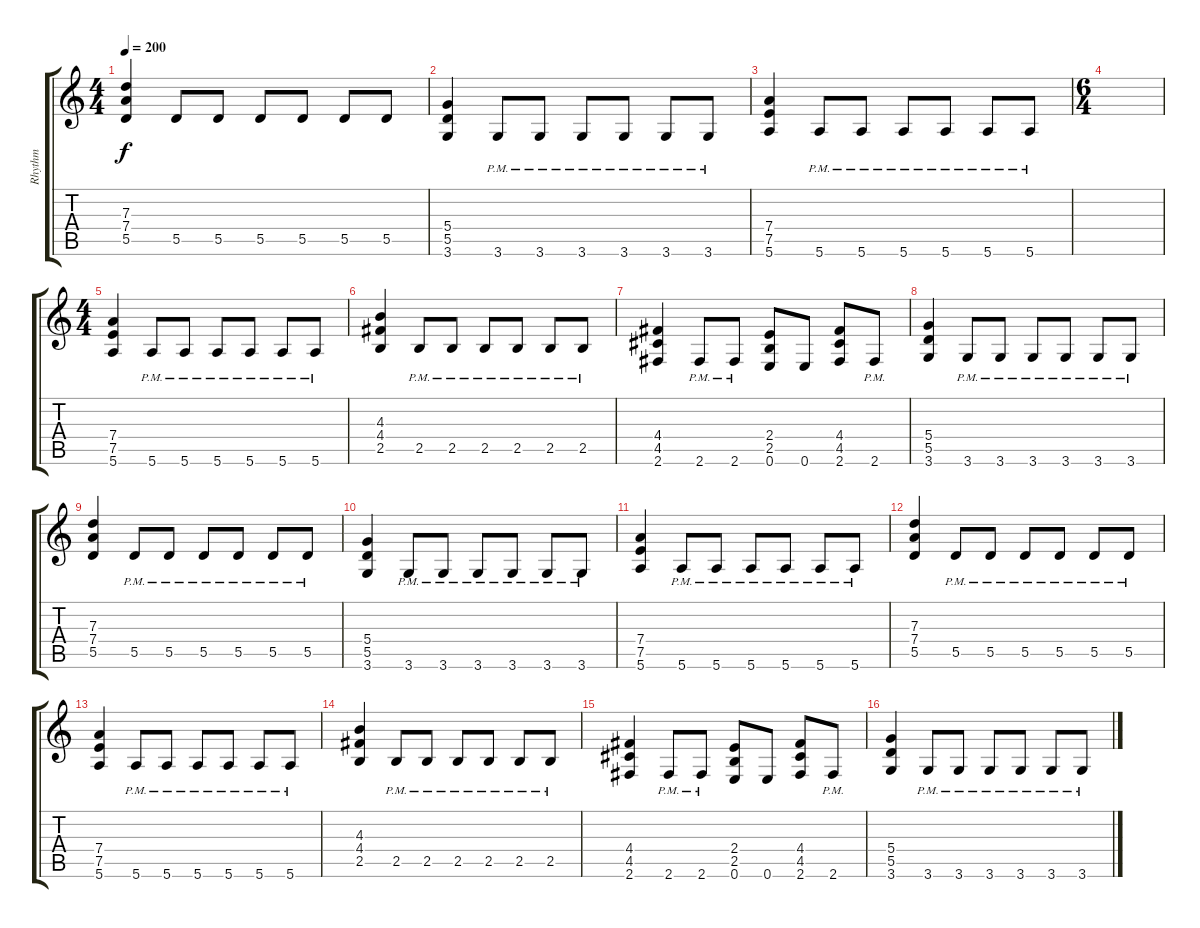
\track ("Rhythm" "Rhythm") {instrument distortionguitar}
\staff {score tabs}
\tuning (E4 B3 G3 D3 A2 E2) {hide}
\ts (4 4)
\tempo 200
\clef g2
\ks c
(7.3 7.4 5.5).4{dy f} 5.5.8 5.5.8 5.5.8 5.5.8 5.5.8 5.5.8 |
(5.4 5.5 3.6).4 3.6{pm}.8 3.6{pm}.8 3.6{pm}.8 3.6{pm}.8 3.6{pm}.8 3.6{pm}.8 |
(7.4 7.5 5.6).4 5.6{pm}.8 5.6{pm}.8 5.6{pm}.8 5.6{pm}.8 5.6{pm}.8 5.6{pm}.8 |
\ts (6 4)
|
\ts (4 4)
(7.4 7.5 5.6).4 5.6{pm}.8 5.6{pm}.8 5.6{pm}.8 5.6{pm}.8 5.6{pm}.8 5.6{pm}.8 |
(4.3 4.4 2.5).4 2.5{pm}.8 2.5{pm}.8 2.5{pm}.8 2.5{pm}.8 2.5{pm}.8 2.5{pm}.8 |
(4.4 4.5 2.6).4 2.6{pm}.8 2.6{pm}.8 (2.4 2.5 0.6).8 0.6.8 (4.4 4.5 2.6).8 2.6{pm}.8 |
(5.4 5.5 3.6).4 3.6{pm}.8 3.6{pm}.8 3.6{pm}.8 3.6{pm}.8 3.6{pm}.8 3.6{pm}.8 |
(7.3 7.4 5.5).4 5.5{pm}.8 5.5{pm}.8 5.5{pm}.8 5.5{pm}.8 5.5{pm}.8 5.5{pm}.8 |
(5.4 5.5 3.6).4 3.6{pm}.8 3.6{pm}.8 3.6{pm}.8 3.6{pm}.8 3.6{pm}.8 3.6{pm}.8 |
(7.4 7.5 5.6).4 5.6{pm}.8 5.6{pm}.8 5.6{pm}.8 5.6{pm}.8 5.6{pm}.8 5.6{pm}.8 |
(7.3 7.4 5.5).4 5.5{pm}.8 5.5{pm}.8 5.5{pm}.8 5.5{pm}.8 5.5{pm}.8 5.5{pm}.8 |
(7.4 7.5 5.6).4 5.6{pm}.8 5.6{pm}.8 5.6{pm}.8 5.6{pm}.8 5.6{pm}.8 5.6{pm}.8 |
(4.3 4.4 2.5).4 2.5{pm}.8 2.5{pm}.8 2.5{pm}.8 2.5{pm}.8 2.5{pm}.8 2.5{pm}.8 |
(4.4 4.5 2.6).4 2.6{pm}.8 2.6{pm}.8 (2.4 2.5 0.6).8 0.6.8 (4.4 4.5 2.6).8 2.6{pm}.8 |
(5.4 5.5 3.6).4 3.6{pm}.8 3.6{pm}.8 3.6{pm}.8 3.6{pm}.8 3.6{pm}.8 3.6{pm}.8
